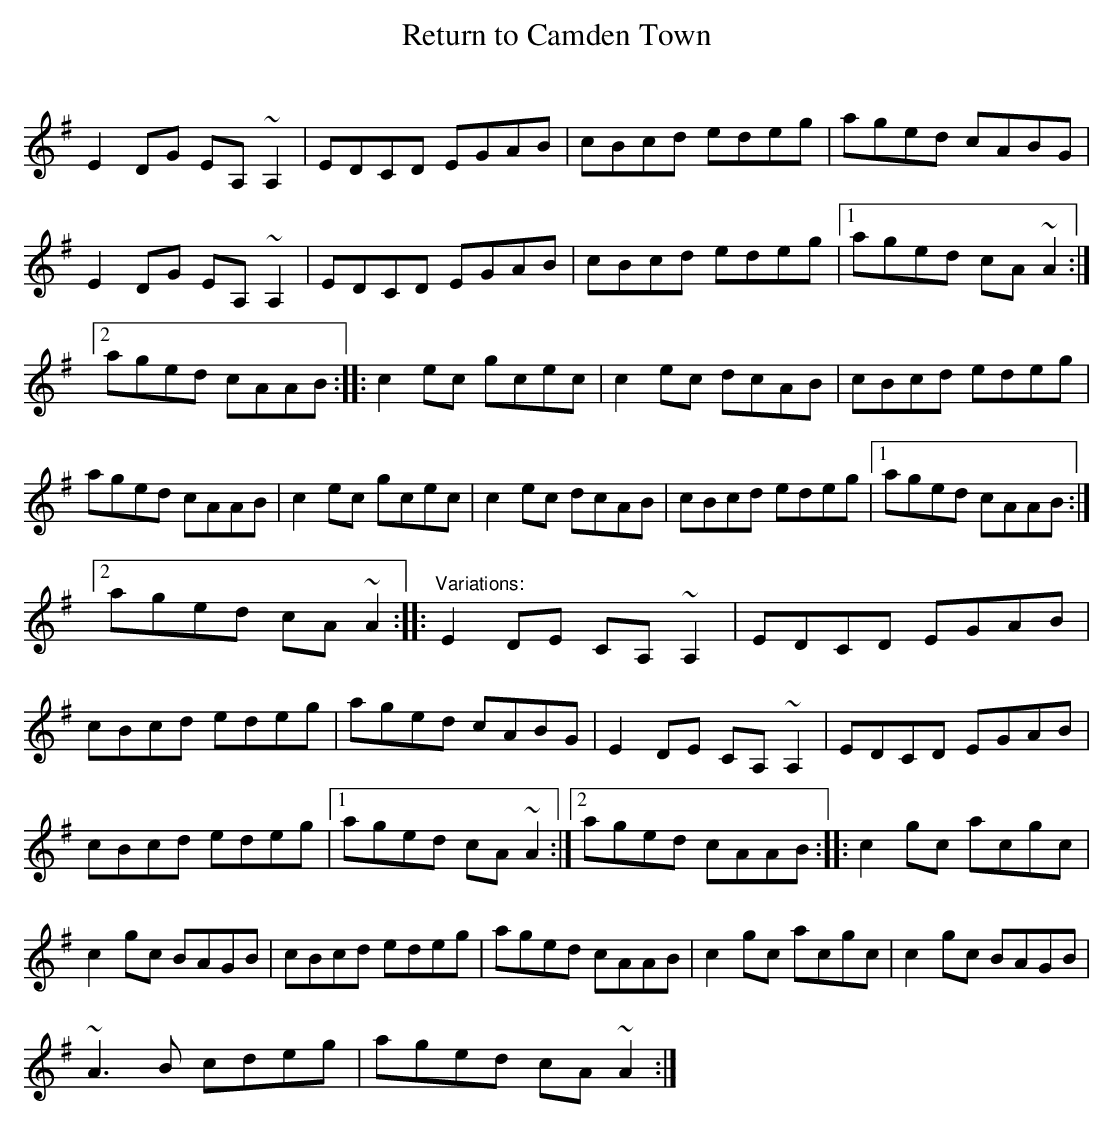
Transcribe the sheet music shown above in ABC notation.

X:1
T:Return to Camden Town
C:
L:1/8
K:G
E2 DG EA,~A,2 |EDCD EGAB |cBcd edeg |aged cABG |E2 DG EA,~A,2 |EDCD EGAB |cBcd edeg |[1aged cA~A2 :|[2aged cAAB ::c2 ec gcec |c2 ec dcAB |cBcd edeg |aged cAAB |c2 ec gcec |c2 ec dcAB |cBcd edeg |[1aged cAAB :|[2
aged cA~A2 ::"Variations:"E2 DE CA,~A,2 |EDCD EGAB |cBcd edeg |aged cABG |E2 DE CA,~A,2 |EDCD EGAB |cBcd edeg |[1aged cA~A2 :|[2aged cAAB ::c2 gc acgc |c2 gc BAGB |cBcd edeg |aged cAAB |c2 gc acgc |c2 gc BAGB |
~A3 B cdeg |aged cA~A2 :|
